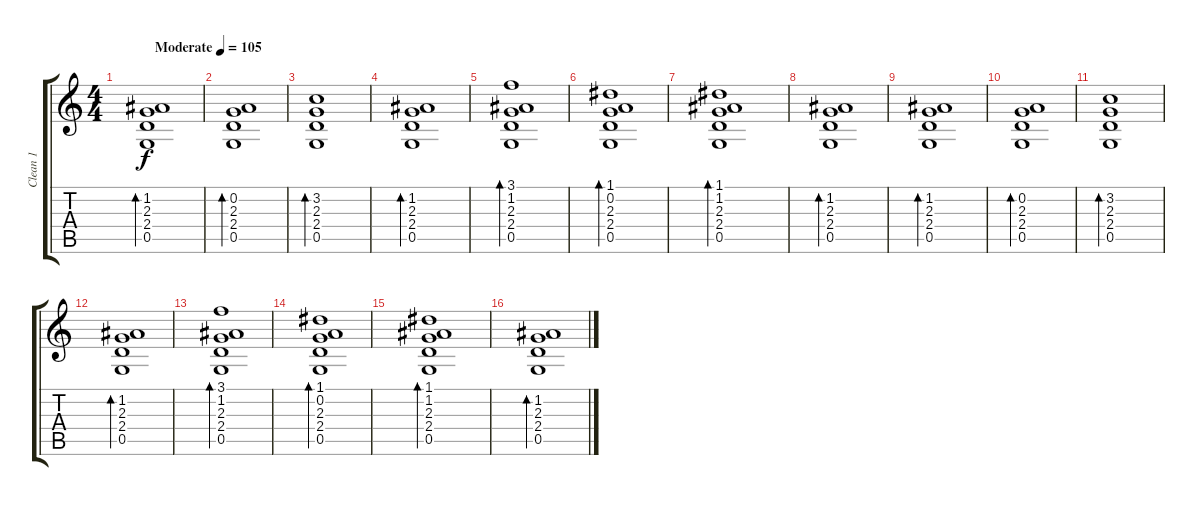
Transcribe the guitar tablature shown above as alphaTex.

\track ("Clean 1" "Clean 1") {instrument electricguitarjazz}
\staff {score tabs}
\tuning (D4 A3 F3 C3 G2 D2) {hide}
\ts (4 4)
\tempo (105 "Moderate")
\clef g2
\ks c
(1.2 2.3 2.4 0.5).1{bd 120 dy f instrument electricguitarjazz} |
(0.2 2.3 2.4 0.5).1{bd 60} |
(3.2 2.3 2.4 0.5).1{bd 60} |
(1.2 2.3 2.4 0.5).1{bd 60} |
(3.1 1.2 2.3 2.4 0.5).1{bd 240} |
(1.1 0.2 2.3 2.4 0.5).1{bd 120} |
(1.1 1.2 2.3 2.4 0.5).1{bd 120} |
(1.2 2.3 2.4 0.5).1{bd 120} |
(1.2 2.3 2.4 0.5).1{bd 120} |
(0.2 2.3 2.4 0.5).1{bd 60} |
(3.2 2.3 2.4 0.5).1{bd 60} |
(1.2 2.3 2.4 0.5).1{bd 60} |
(3.1 1.2 2.3 2.4 0.5).1{bd 240} |
(1.1 0.2 2.3 2.4 0.5).1{bd 120} |
(1.1 1.2 2.3 2.4 0.5).1{bd 120} |
(1.2 2.3 2.4 0.5).1{bd 120}
